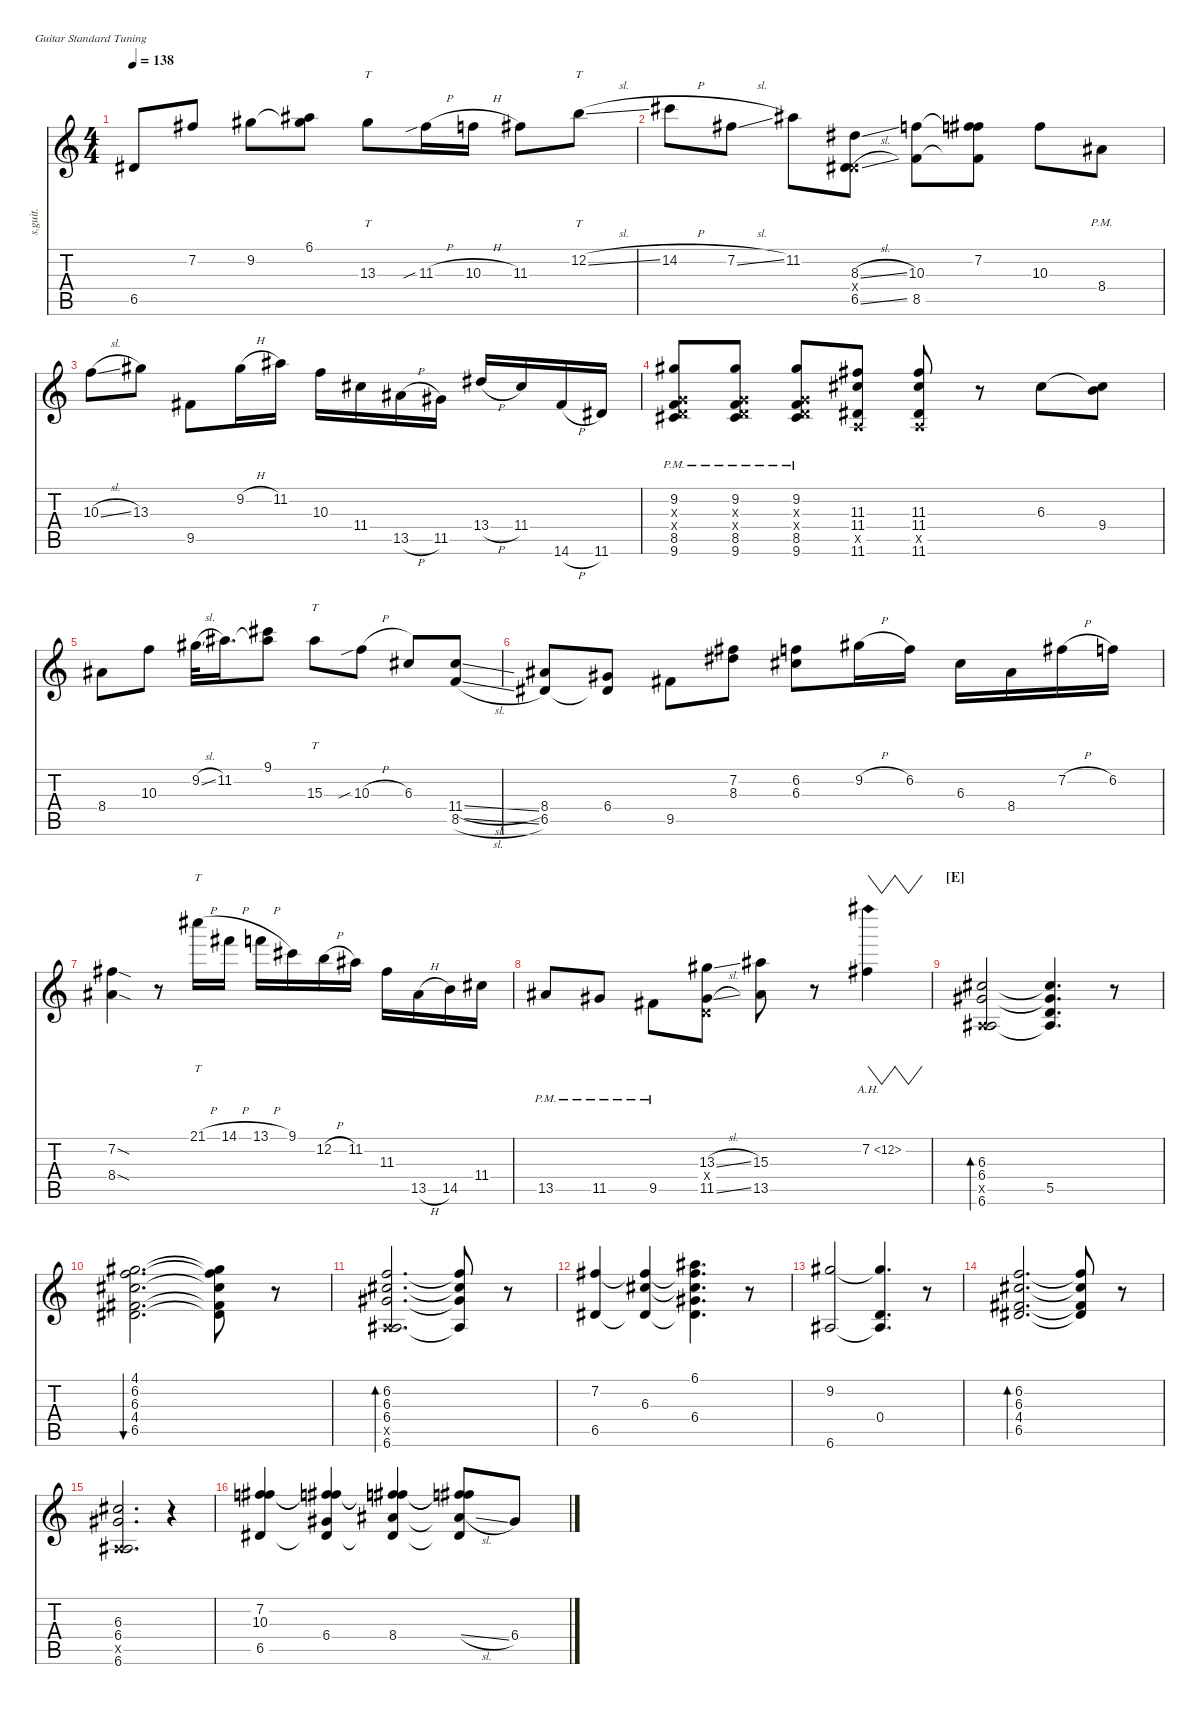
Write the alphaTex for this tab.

\defaultSystemsLayout 4
\hideDynamics
\bracketExtendMode nobrackets
\track ("Mario Camarena" "s.guit.") {instrument electricguitarjazz}
\staff {score tabs}
\tuning (E4 B3 G3 D3 A2 E2)
\ts (4 4)
\tempo 138
\clef g2
\ks c
6.5{acc #}.8{lyrics (0 "") lyrics (1 "") lyrics (2 "") lyrics (3 "") lyrics (4 "") dy f} 7.2{acc #}.8{lyrics (0 "") lyrics (1 "") lyrics (2 "") lyrics (3 "") lyrics (4 "")} 9.2{acc #}.8{lyrics (0 "") lyrics (1 "") lyrics (2 "") lyrics (3 "") lyrics (4 "")} (6.1{acc #} 9.2{t acc #}).8{lyrics (0 "") lyrics (1 "") lyrics (2 "") lyrics (3 "") lyrics (4 "")} 13.3{acc #}.8{tt lyrics (0 "") lyrics (1 "") lyrics (2 "") lyrics (3 "") lyrics (4 "")} 11.3{sib h acc #}.16{lyrics (0 "") lyrics (1 "") lyrics (2 "") lyrics (3 "") lyrics (4 "")} 10.3{h}.16{lyrics (0 "") lyrics (1 "") lyrics (2 "") lyrics (3 "") lyrics (4 "")} 11.3{acc #}.8{lyrics (0 "") lyrics (1 "") lyrics (2 "") lyrics (3 "") lyrics (4 "")} 12.2{sl}.8{tt lyrics (0 "") lyrics (1 "") lyrics (2 "") lyrics (3 "") lyrics (4 "")} |
14.2{h acc #}.8{lyrics (0 "") lyrics (1 "") lyrics (2 "") lyrics (3 "") lyrics (4 "")} 7.2{sl acc #}.8{lyrics (0 "") lyrics (1 "") lyrics (2 "") lyrics (3 "") lyrics (4 "")} 11.2{acc #}.8{lyrics (0 "") lyrics (1 "") lyrics (2 "") lyrics (3 "") lyrics (4 "")} (8.3{sl acc #} 0.4{x} 6.5{sl acc #}).8{lyrics (0 "") lyrics (1 "") lyrics (2 "") lyrics (3 "") lyrics (4 "")} (10.3 8.5).8{lyrics (0 "") lyrics (1 "") lyrics (2 "") lyrics (3 "") lyrics (4 "")} (7.2{acc #} 10.3{t} 8.5{t}).8{lyrics (0 "") lyrics (1 "") lyrics (2 "") lyrics (3 "") lyrics (4 "")} 10.3.8{lyrics (0 "") lyrics (1 "") lyrics (2 "") lyrics (3 "") lyrics (4 "")} 8.4{pm acc #}.8{lyrics (0 "") lyrics (1 "") lyrics (2 "") lyrics (3 "") lyrics (4 "")} |
10.3{sl}.8{lyrics (0 "") lyrics (1 "") lyrics (2 "") lyrics (3 "") lyrics (4 "")} 13.3{acc #}.8{lyrics (0 "") lyrics (1 "") lyrics (2 "") lyrics (3 "") lyrics (4 "")} 9.5{acc #}.8{lyrics (0 "") lyrics (1 "") lyrics (2 "") lyrics (3 "") lyrics (4 "")} 9.2{h acc #}.16{lyrics (0 "") lyrics (1 "") lyrics (2 "") lyrics (3 "") lyrics (4 "")} 11.2{acc #}.16{lyrics (0 "") lyrics (1 "") lyrics (2 "") lyrics (3 "") lyrics (4 "")} 10.3.16{lyrics (0 "") lyrics (1 "") lyrics (2 "") lyrics (3 "") lyrics (4 "")} 11.4{acc #}.16{lyrics (0 "") lyrics (1 "") lyrics (2 "") lyrics (3 "") lyrics (4 "")} 13.5{h acc #}.16{lyrics (0 "") lyrics (1 "") lyrics (2 "") lyrics (3 "") lyrics (4 "")} 11.5{acc #}.16{lyrics (0 "") lyrics (1 "") lyrics (2 "") lyrics (3 "") lyrics (4 "")} 13.4{h acc #}.16{lyrics (0 "") lyrics (1 "") lyrics (2 "") lyrics (3 "") lyrics (4 "")} 11.4{acc #}.16{lyrics (0 "") lyrics (1 "") lyrics (2 "") lyrics (3 "") lyrics (4 "")} 14.6{h acc #}.16{lyrics (0 "") lyrics (1 "") lyrics (2 "") lyrics (3 "") lyrics (4 "")} 11.6{acc #}.16{lyrics (0 "") lyrics (1 "") lyrics (2 "") lyrics (3 "") lyrics (4 "")} |
(9.2{pm acc #} 0.3{pm x} 0.4{pm x} 8.5{pm} 9.6{pm acc #}).8{lyrics (0 "") lyrics (1 "") lyrics (2 "") lyrics (3 "") lyrics (4 "")} (9.2{pm acc #} 0.3{pm x} 0.4{pm x} 8.5{pm} 9.6{pm acc #}).8{lyrics (0 "") lyrics (1 "") lyrics (2 "") lyrics (3 "") lyrics (4 "")} (9.2{pm acc #} 0.3{pm x} 0.4{pm x} 8.5{pm} 9.6{pm acc #}).8{lyrics (0 "") lyrics (1 "") lyrics (2 "") lyrics (3 "") lyrics (4 "")} (11.3{acc #} 11.4{acc #} 0.5{x} 11.6{acc #}).8{lyrics (0 "") lyrics (1 "") lyrics (2 "") lyrics (3 "") lyrics (4 "")} (11.3{acc #} 11.4{acc #} 0.5{x} 11.6{acc #}).8{lyrics (0 "") lyrics (1 "") lyrics (2 "") lyrics (3 "") lyrics (4 "")} r.8 6.3{acc #}.8{lyrics (0 "") lyrics (1 "") lyrics (2 "") lyrics (3 "") lyrics (4 "")} (6.3{t acc #} 9.4).8{lyrics (0 "") lyrics (1 "") lyrics (2 "") lyrics (3 "") lyrics (4 "")} |
8.4{acc #}.8{lyrics (0 "") lyrics (1 "") lyrics (2 "") lyrics (3 "") lyrics (4 "")} 10.3.8{lyrics (0 "") lyrics (1 "") lyrics (2 "") lyrics (3 "") lyrics (4 "")} 9.2{sl acc #}.32{lyrics (0 "") lyrics (1 "") lyrics (2 "") lyrics (3 "") lyrics (4 "")} 11.2{acc #}.16{d lyrics (0 "") lyrics (1 "") lyrics (2 "") lyrics (3 "") lyrics (4 "")} (9.1{acc #} 11.2{t acc #}).8{lyrics (0 "") lyrics (1 "") lyrics (2 "") lyrics (3 "") lyrics (4 "")} 15.3{acc #}.8{tt lyrics (0 "") lyrics (1 "") lyrics (2 "") lyrics (3 "") lyrics (4 "")} 10.3{sib h}.8{lyrics (0 "") lyrics (1 "") lyrics (2 "") lyrics (3 "") lyrics (4 "")} 6.3{acc #}.8{lyrics (0 "") lyrics (1 "") lyrics (2 "") lyrics (3 "") lyrics (4 "")} (11.4{sl acc #} 8.5{sl}).8{lyrics (0 "") lyrics (1 "") lyrics (2 "") lyrics (3 "") lyrics (4 "")} |
(8.4{acc #} 6.5{acc #}).8{lyrics (0 "") lyrics (1 "") lyrics (2 "") lyrics (3 "") lyrics (4 "")} (6.4{acc #} 6.5{t acc #}).8{lyrics (0 "") lyrics (1 "") lyrics (2 "") lyrics (3 "") lyrics (4 "")} 9.5{acc #}.8{lyrics (0 "") lyrics (1 "") lyrics (2 "") lyrics (3 "") lyrics (4 "")} (7.2{acc #} 8.3{acc #}).8{lyrics (0 "") lyrics (1 "") lyrics (2 "") lyrics (3 "") lyrics (4 "")} (6.2 6.3{acc #}).8{lyrics (0 "") lyrics (1 "") lyrics (2 "") lyrics (3 "") lyrics (4 "")} 9.2{h acc #}.16{lyrics (0 "") lyrics (1 "") lyrics (2 "") lyrics (3 "") lyrics (4 "")} 6.2.16{lyrics (0 "") lyrics (1 "") lyrics (2 "") lyrics (3 "") lyrics (4 "")} 6.3{acc #}.16{lyrics (0 "") lyrics (1 "") lyrics (2 "") lyrics (3 "") lyrics (4 "")} 8.4{acc #}.16{lyrics (0 "") lyrics (1 "") lyrics (2 "") lyrics (3 "") lyrics (4 "")} 7.2{h acc #}.16{lyrics (0 "") lyrics (1 "") lyrics (2 "") lyrics (3 "") lyrics (4 "")} 6.2.16{lyrics (0 "") lyrics (1 "") lyrics (2 "") lyrics (3 "") lyrics (4 "")} |
(7.2{sod acc #} 8.4{sod acc #}).4{lyrics (0 "") lyrics (1 "") lyrics (2 "") lyrics (3 "") lyrics (4 "")} r.8 21.1{h acc #}.16{tt lyrics (0 "") lyrics (1 "") lyrics (2 "") lyrics (3 "") lyrics (4 "")} 14.1{h acc #}.16{lyrics (0 "") lyrics (1 "") lyrics (2 "") lyrics (3 "") lyrics (4 "")} 13.1{h}.16{lyrics (0 "") lyrics (1 "") lyrics (2 "") lyrics (3 "") lyrics (4 "")} 9.1{acc #}.16{lyrics (0 "") lyrics (1 "") lyrics (2 "") lyrics (3 "") lyrics (4 "")} 12.2{h}.16{lyrics (0 "") lyrics (1 "") lyrics (2 "") lyrics (3 "") lyrics (4 "")} 11.2{acc #}.16{lyrics (0 "") lyrics (1 "") lyrics (2 "") lyrics (3 "") lyrics (4 "")} 11.3{acc #}.16{lyrics (0 "") lyrics (1 "") lyrics (2 "") lyrics (3 "") lyrics (4 "")} 13.5{h acc #}.16{lyrics (0 "") lyrics (1 "") lyrics (2 "") lyrics (3 "") lyrics (4 "")} 14.5.16{lyrics (0 "") lyrics (1 "") lyrics (2 "") lyrics (3 "") lyrics (4 "")} 11.4{acc #}.16{lyrics (0 "") lyrics (1 "") lyrics (2 "") lyrics (3 "") lyrics (4 "")} |
13.5{pm acc #}.8{lyrics (0 "") lyrics (1 "") lyrics (2 "") lyrics (3 "") lyrics (4 "")} 11.5{pm acc #}.8{lyrics (0 "") lyrics (1 "") lyrics (2 "") lyrics (3 "") lyrics (4 "")} 9.5{pm acc #}.8{lyrics (0 "") lyrics (1 "") lyrics (2 "") lyrics (3 "") lyrics (4 "")} (13.3{sl acc #} 0.4{x} 11.5{sl acc #}).8{lyrics (0 "") lyrics (1 "") lyrics (2 "") lyrics (3 "") lyrics (4 "")} (15.3{acc #} 13.5{acc #}).8{lyrics (0 "") lyrics (1 "") lyrics (2 "") lyrics (3 "") lyrics (4 "")} r.8 7.2{ah 5 acc #}.4{vw lyrics (0 "") lyrics (1 "") lyrics (2 "") lyrics (3 "") lyrics (4 "")} |
\section ("E" "")
(6.3{acc #} 6.4{acc #} 0.5{x} 6.6{acc #}).2{bd 30 lyrics (0 "") lyrics (1 "") lyrics (2 "") lyrics (3 "") lyrics (4 "")} (6.3{t acc #} 6.4{t acc #} 5.5 6.6{t acc #}).4{d lyrics (0 "") lyrics (1 "") lyrics (2 "") lyrics (3 "") lyrics (4 "")} r.8 |
(4.1{acc #} 6.2 6.3{acc #} 4.4{acc #} 6.5{acc #}).2{d bu 30 lyrics (0 "") lyrics (1 "") lyrics (2 "") lyrics (3 "") lyrics (4 "")} (4.1{t acc #} 6.2{t} 6.3{t acc #} 4.4{t acc #} 6.5{t acc #}).8{lyrics (0 "") lyrics (1 "") lyrics (2 "") lyrics (3 "") lyrics (4 "")} r.8 |
(6.2 6.3{acc #} 6.4{acc #} 0.5{x} 6.6{acc #}).2{d bd 30 lyrics (0 "") lyrics (1 "") lyrics (2 "") lyrics (3 "") lyrics (4 "")} (6.2{t} 6.3{t acc #} 6.4{t acc #} 6.6{t acc #}).8{lyrics (0 "") lyrics (1 "") lyrics (2 "") lyrics (3 "") lyrics (4 "")} r.8 |
(7.2{acc #} 6.5{acc #}).4{lyrics (0 "") lyrics (1 "") lyrics (2 "") lyrics (3 "") lyrics (4 "")} (7.2{t acc #} 6.3{acc #} 6.5{t acc #}).4{lyrics (0 "") lyrics (1 "") lyrics (2 "") lyrics (3 "") lyrics (4 "")} (6.1{acc #} 7.2{t acc #} 6.3{t acc #} 6.4{acc #} 6.5{t acc #}).4{d lyrics (0 "") lyrics (1 "") lyrics (2 "") lyrics (3 "") lyrics (4 "")} r.8 |
(9.2{acc #} 6.6{acc #}).2{lyrics (0 "") lyrics (1 "") lyrics (2 "") lyrics (3 "") lyrics (4 "")} (9.2{t acc #} 0.4 6.6{t acc #}).4{d lyrics (0 "") lyrics (1 "") lyrics (2 "") lyrics (3 "") lyrics (4 "")} r.8 |
(6.2 6.3{acc #} 4.4{acc #} 6.5{acc #}).2{d bd 30 lyrics (0 "") lyrics (1 "") lyrics (2 "") lyrics (3 "") lyrics (4 "")} (6.2{t} 6.3{t acc #} 4.4{t acc #} 6.5{t acc #}).8{lyrics (0 "") lyrics (1 "") lyrics (2 "") lyrics (3 "") lyrics (4 "")} r.8 |
(6.3{acc #} 6.4{acc #} 0.5{x} 6.6{acc #}).2{d lyrics (0 "") lyrics (1 "") lyrics (2 "") lyrics (3 "") lyrics (4 "")} r.4 |
(7.2{acc #} 10.3 6.5{acc #}).4{lyrics (0 "") lyrics (1 "") lyrics (2 "") lyrics (3 "") lyrics (4 "")} (7.2{t acc #} 10.3{t} 6.4{acc #} 6.5{t acc #}).4{lyrics (0 "") lyrics (1 "") lyrics (2 "") lyrics (3 "") lyrics (4 "")} (7.2{t acc #} 10.3{t} 8.4{acc #} 6.5{t acc #}).4{lyrics (0 "") lyrics (1 "") lyrics (2 "") lyrics (3 "") lyrics (4 "")} (7.2{t acc #} 10.3{t} 8.4{sl t acc #} 6.5{t acc #}).8{lyrics (0 "") lyrics (1 "") lyrics (2 "") lyrics (3 "") lyrics (4 "")} 6.4{acc #}.8{lyrics (0 "") lyrics (1 "") lyrics (2 "") lyrics (3 "") lyrics (4 "")}
